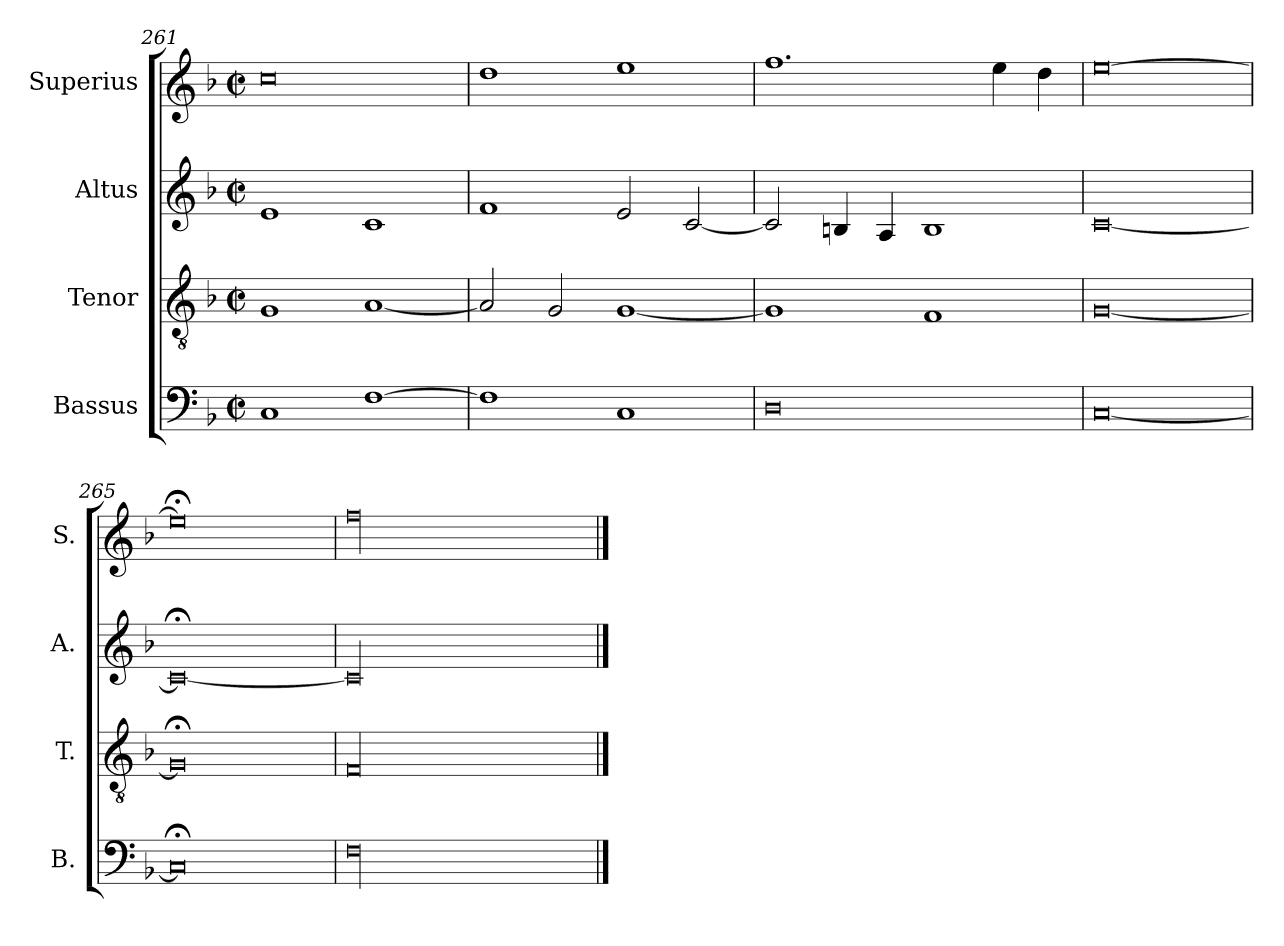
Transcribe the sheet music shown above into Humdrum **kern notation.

**kern	**kern	**kern	**kern
*part4	*part3	*part2	*part1
*staff4	*staff3	*staff2	*staff1
*I"Bassus	*I"Tenor	*I"Altus	*I"Superius
*I'B.	*I'T.	*I'A.	*I'S.
*clefF4	*clefGv2	*clefG2	*clefG2
*	*ITrd7c12	*	*
*k[b-]	*k[b-]	*k[b-]	*k[b-]
*F:	*F:	*F:	*F:
*M2/2	*M2/2	*M2/2	*M2/2
*met(c|)	*met(c|)	*met(c|)	*met(c|)
=261	=261	=261	=261
1Ci	1GGi	1ei	0cci
[>1Fi	[<1AAi	1ci	.
=262	=262	=262	=262
1Fi]	2AAi/]	1fi	1ddi
.	2GGi/	.	.
1Ci	[<1GGi	2ei/	1eei
.	.	[<2ci/	.
=263	=263	=263	=263
0Di	1GGi]	2ci/]	1.ffi
.	.	4Bni/	.
.	.	4Ai/	.
.	1FFi	1Bi	.
.	.	.	4eei\
.	.	.	4ddi\
=264	=264	=264	=264
[<0Ci	[<0GGi	[<0ci	[>0eei
=265	=265	=265	=265
0C;i]	0GG;i]	0c;i_<	0ee;i]
=266	=266	=266	=266
00Fi	00FFi	00ci]	00ffi
==	==	==	==
*-	*-	*-	*-
